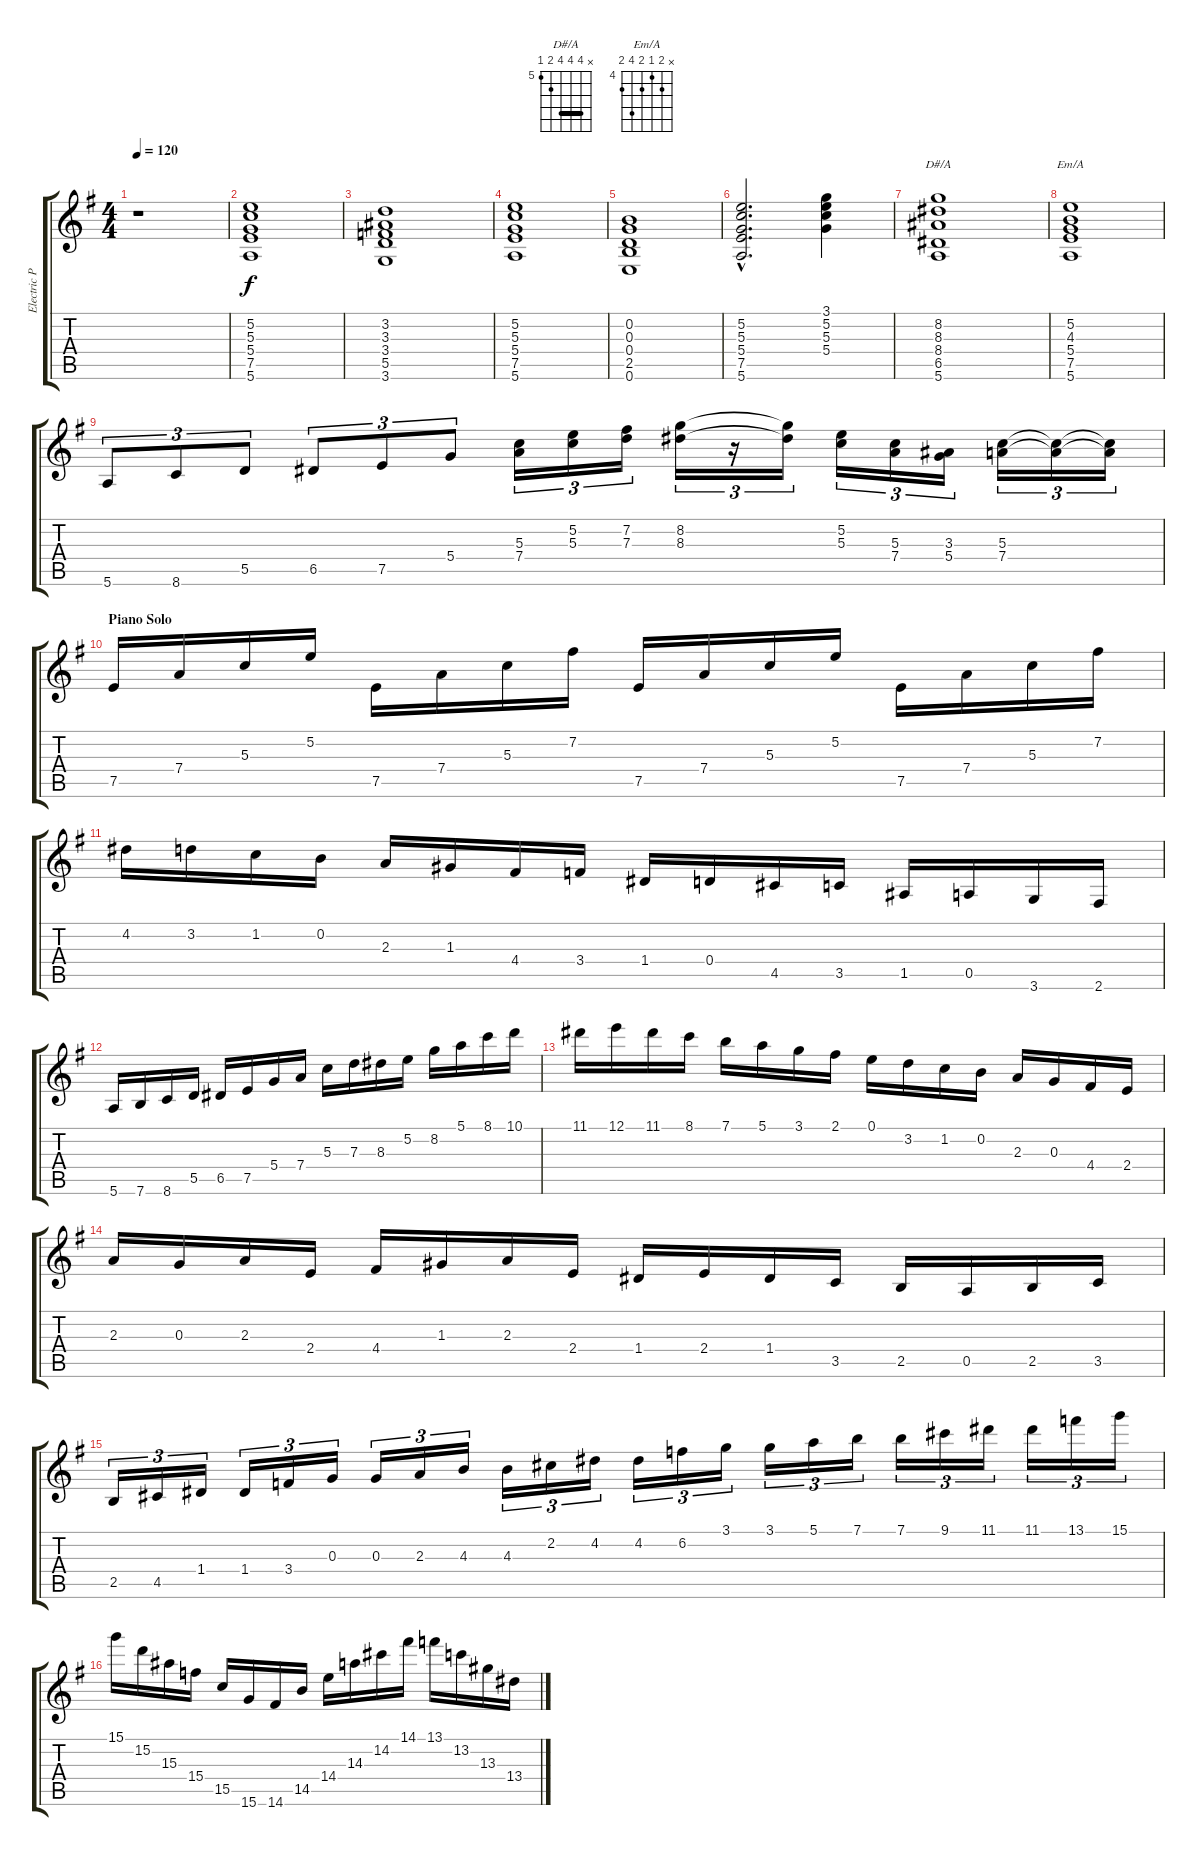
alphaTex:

\track ("Electric Piano" "Electric P") {instrument electricpiano1}
\staff {score tabs}
\tuning (E5 B4 G4 D4 A3 E3) {hide}
\chord ("D#/A" x 8 8 8 6 5) {firstfret 5 barre 8}
\chord ("Em/A" x 5 4 5 7 5) {firstfret 4}
\ts (4 4)
\tempo 120
\clef g2
\ks eminor
r.1{dy f} |
(5.2 5.3 5.4 7.5 5.6).1 |
(3.2 3.3 3.4 5.5 3.6).1 |
(5.2 5.3 5.4 7.5 5.6).1 |
(0.2 0.3 0.4 2.5 0.6).1 |
(5.2{hac} 5.3{hac} 5.4{hac} 7.5{hac} 5.6{hac}).2{d} (3.1 5.2 5.3 5.4).4 |
(8.2 8.3 8.4 6.5 5.6).1{ch "D#/A"} |
(5.2 4.3 5.4 7.5 5.6).1{ch "Em/A"} |
5.6.8{tu (3 2)} 8.6.8{tu (3 2)} 5.5.8{tu (3 2)} 6.5.8{tu (3 2)} 7.5.8{tu (3 2)} 5.4.8{tu (3 2)} (5.3 7.4).16{tu (3 2)} (5.2 5.3).16{tu (3 2)} (7.2 7.3).16{tu (3 2)} (8.2 8.3).16{tu (3 2)} r.16{tu (3 2)} (8.2{t} 8.3{t}).16{tu (3 2)} (5.2 5.3).16{tu (3 2)} (5.3 7.4).16{tu (3 2)} (3.3 5.4).16{tu (3 2)} (5.3 7.4).16{tu (3 2)} (5.3{t} 7.4{t}).16{tu (3 2)} (5.3{t} 7.4{t}).16{tu (3 2)} |
\section ("" "Piano Solo")
7.5.16 7.4.16 5.3.16 5.2.16 7.5.16 7.4.16 5.3.16 7.2.16 7.5.16 7.4.16 5.3.16 5.2.16 7.5.16 7.4.16 5.3.16 7.2.16 |
4.2.16 3.2.16 1.2.16 0.2.16 2.3.16 1.3.16 4.4.16 3.4.16 1.4.16 0.4.16 4.5.16 3.5.16 1.5.16 0.5.16 3.6.16 2.6.16 |
5.6.16 7.6.16 8.6.16 5.5.16 6.5.16 7.5.16 5.4.16 7.4.16 5.3.16 7.3.16 8.3.16 5.2.16 8.2.16 5.1.16 8.1.16 10.1.16 |
11.1.16 12.1.16 11.1.16 8.1.16 7.1.16 5.1.16 3.1.16 2.1.16 0.1.16 3.2.16 1.2.16 0.2.16 2.3.16 0.3.16 4.4.16 2.4.16 |
2.3.16 0.3.16 2.3.16 2.4.16 4.4.16 1.3.16 2.3.16 2.4.16 1.4.16 2.4.16 1.4.16 3.5.16 2.5.16 0.5.16 2.5.16 3.5.16 |
2.5.16{tu (3 2)} 4.5.16{tu (3 2)} 1.4.16{tu (3 2)} 1.4.16{tu (3 2)} 3.4.16{tu (3 2)} 0.3.16{tu (3 2)} 0.3.16{tu (3 2)} 2.3.16{tu (3 2)} 4.3.16{tu (3 2)} 4.3.16{tu (3 2)} 2.2.16{tu (3 2)} 4.2.16{tu (3 2)} 4.2.16{tu (3 2)} 6.2.16{tu (3 2)} 3.1.16{tu (3 2)} 3.1.16{tu (3 2)} 5.1.16{tu (3 2)} 7.1.16{tu (3 2)} 7.1.16{tu (3 2)} 9.1.16{tu (3 2)} 11.1.16{tu (3 2)} 11.1.16{tu (3 2)} 13.1.16{tu (3 2)} 15.1.16{tu (3 2)} |
15.1.16 15.2.16 15.3.16 15.4.16 15.5.16 15.6.16 14.6.16 14.5.16 14.4.16 14.3.16 14.2.16 14.1.16 13.1.16 13.2.16 13.3.16 13.4.16
